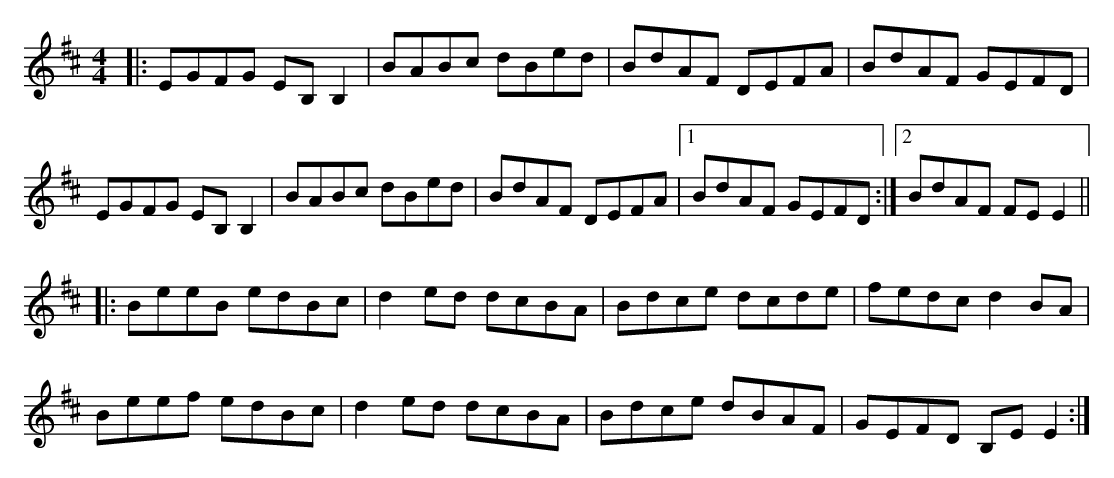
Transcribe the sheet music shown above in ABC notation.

X:1
M:4/4
K:Edor
|:EGFG EB, B,2|BABc dBed|BdAF DEFA|BdAF GEFD|
EGFG EB, B,2|BABc dBed|BdAF DEFA|1 BdAF GEFD:|2 BdAF FE E2||
|:BeeB edBc|d2ed dcBA|Bdce dcde|fedc d2BA|
Beef edBc|d2ed dcBA|Bdce dBAF|GEFD B,E E2:|
